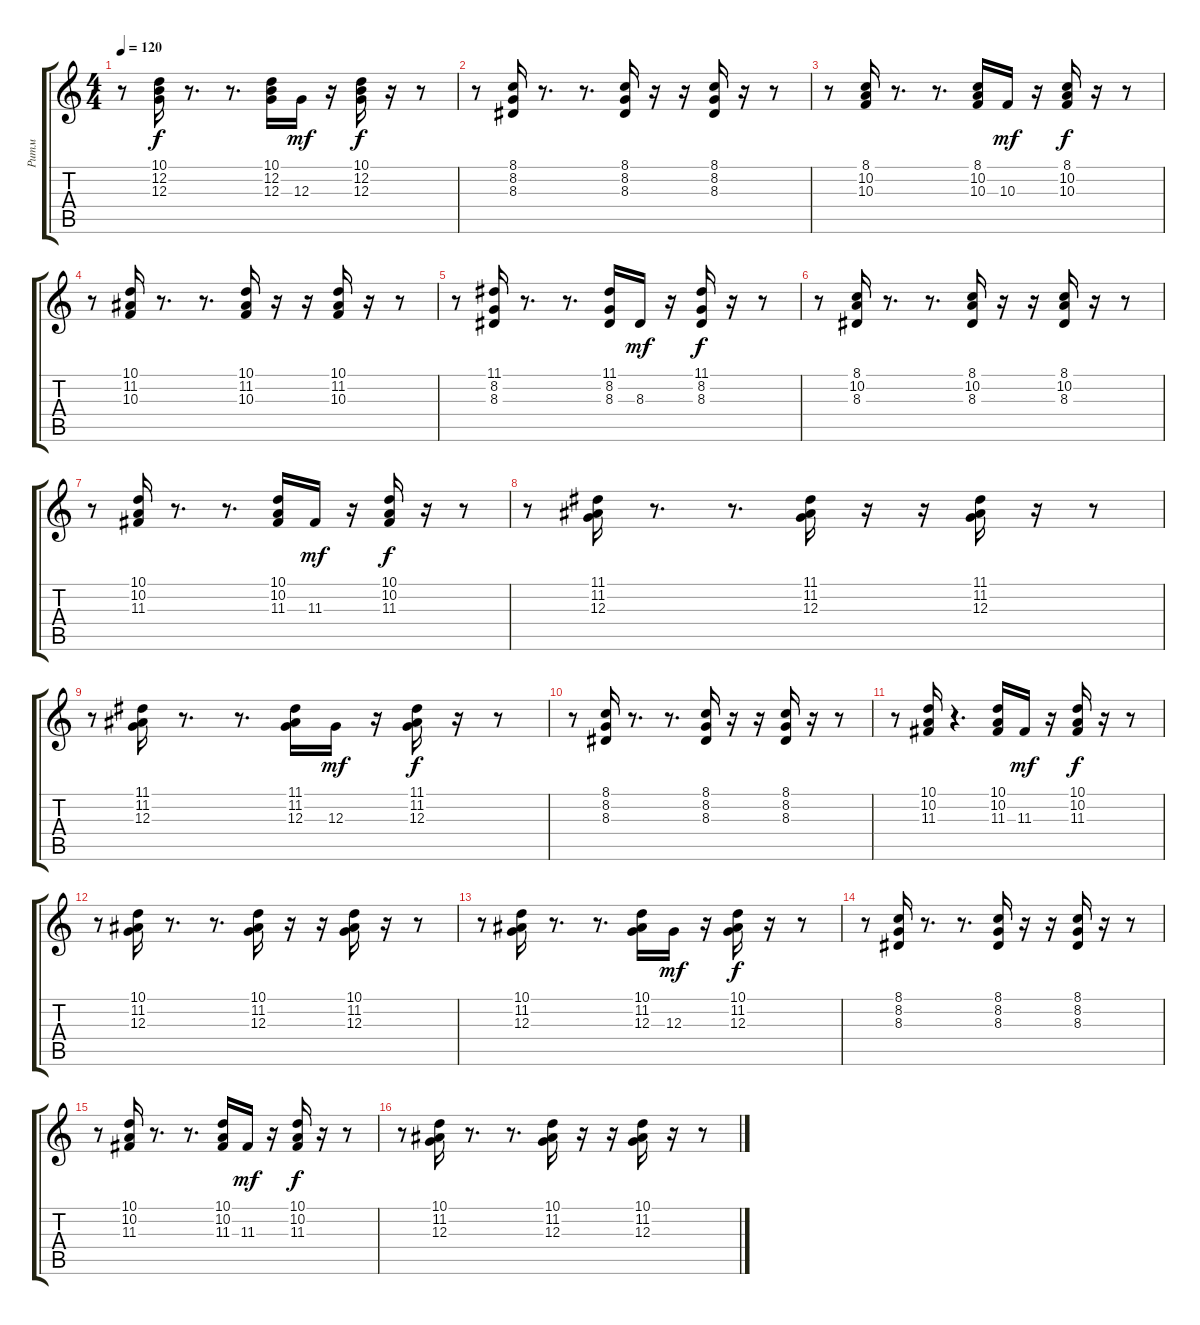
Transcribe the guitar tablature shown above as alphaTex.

\track ("Ритм" "Ритм") {instrument pizzicatostrings}
\staff {score tabs}
\tuning (E4 B3 G3 D3 A2 E2) {hide}
\ts (4 4)
\tempo 120
\clef g2
\ks c
r.8{dy f} (10.1 12.2 12.3).16 r.8{d} r.8{d} (10.1 12.2 12.3).16 12.3.16{dy mf} r.16 (10.1 12.2 12.3).16{dy f} r.16 r.8 |
r.8 (8.1 8.2 8.3).16 r.8{d} r.8{d} (8.1 8.2 8.3).16 r.16 r.16 (8.1 8.2 8.3).16 r.16 r.8 |
r.8 (8.1 10.2 10.3).16 r.8{d} r.8{d} (8.1 10.2 10.3).16 10.3.16{dy mf} r.16 (8.1 10.2 10.3).16{dy f} r.16 r.8 |
r.8 (10.1 11.2 10.3).16 r.8{d} r.8{d} (10.1 11.2 10.3).16 r.16 r.16 (10.1 11.2 10.3).16 r.16 r.8 |
r.8 (11.1 8.2 8.3).16 r.8{d} r.8{d} (11.1 8.2 8.3).16 8.3.16{dy mf} r.16 (11.1 8.2 8.3).16{dy f} r.16 r.8 |
r.8 (8.1 10.2 8.3).16 r.8{d} r.8{d} (8.1 10.2 8.3).16 r.16 r.16 (8.1 10.2 8.3).16 r.16 r.8 |
r.8 (10.1 10.2 11.3).16 r.8{d} r.8{d} (10.1 10.2 11.3).16 11.3.16{dy mf} r.16 (10.1 10.2 11.3).16{dy f} r.16 r.8 |
r.8 (11.1 11.2 12.3).16 r.8{d} r.8{d} (11.1 11.2 12.3).16 r.16 r.16 (11.1 11.2 12.3).16 r.16 r.8 |
r.8 (11.1 11.2 12.3).16 r.8{d} r.8{d} (11.1 11.2 12.3).16 12.3.16{dy mf} r.16 (11.1 11.2 12.3).16{dy f} r.16 r.8 |
r.8 (8.1 8.2 8.3).16 r.8{d} r.8{d} (8.1 8.2 8.3).16 r.16 r.16 (8.1 8.2 8.3).16 r.16 r.8 |
r.8 (10.1 10.2 11.3).16 r.4{d} (10.1 10.2 11.3).16 11.3.16{dy mf} r.16 (10.1 10.2 11.3).16{dy f} r.16 r.8 |
r.8 (10.1 11.2 12.3).16 r.8{d} r.8{d} (10.1 11.2 12.3).16 r.16 r.16 (10.1 11.2 12.3).16 r.16 r.8 |
r.8 (10.1 11.2 12.3).16 r.8{d} r.8{d} (10.1 11.2 12.3).16 12.3.16{dy mf} r.16 (10.1 11.2 12.3).16{dy f} r.16 r.8 |
r.8 (8.1 8.2 8.3).16 r.8{d} r.8{d} (8.1 8.2 8.3).16 r.16 r.16 (8.1 8.2 8.3).16 r.16 r.8 |
r.8 (10.1 10.2 11.3).16 r.8{d} r.8{d} (10.1 10.2 11.3).16 11.3.16{dy mf} r.16 (10.1 10.2 11.3).16{dy f} r.16 r.8 |
r.8 (10.1 11.2 12.3).16 r.8{d} r.8{d} (10.1 11.2 12.3).16 r.16 r.16 (10.1 11.2 12.3).16 r.16 r.8
